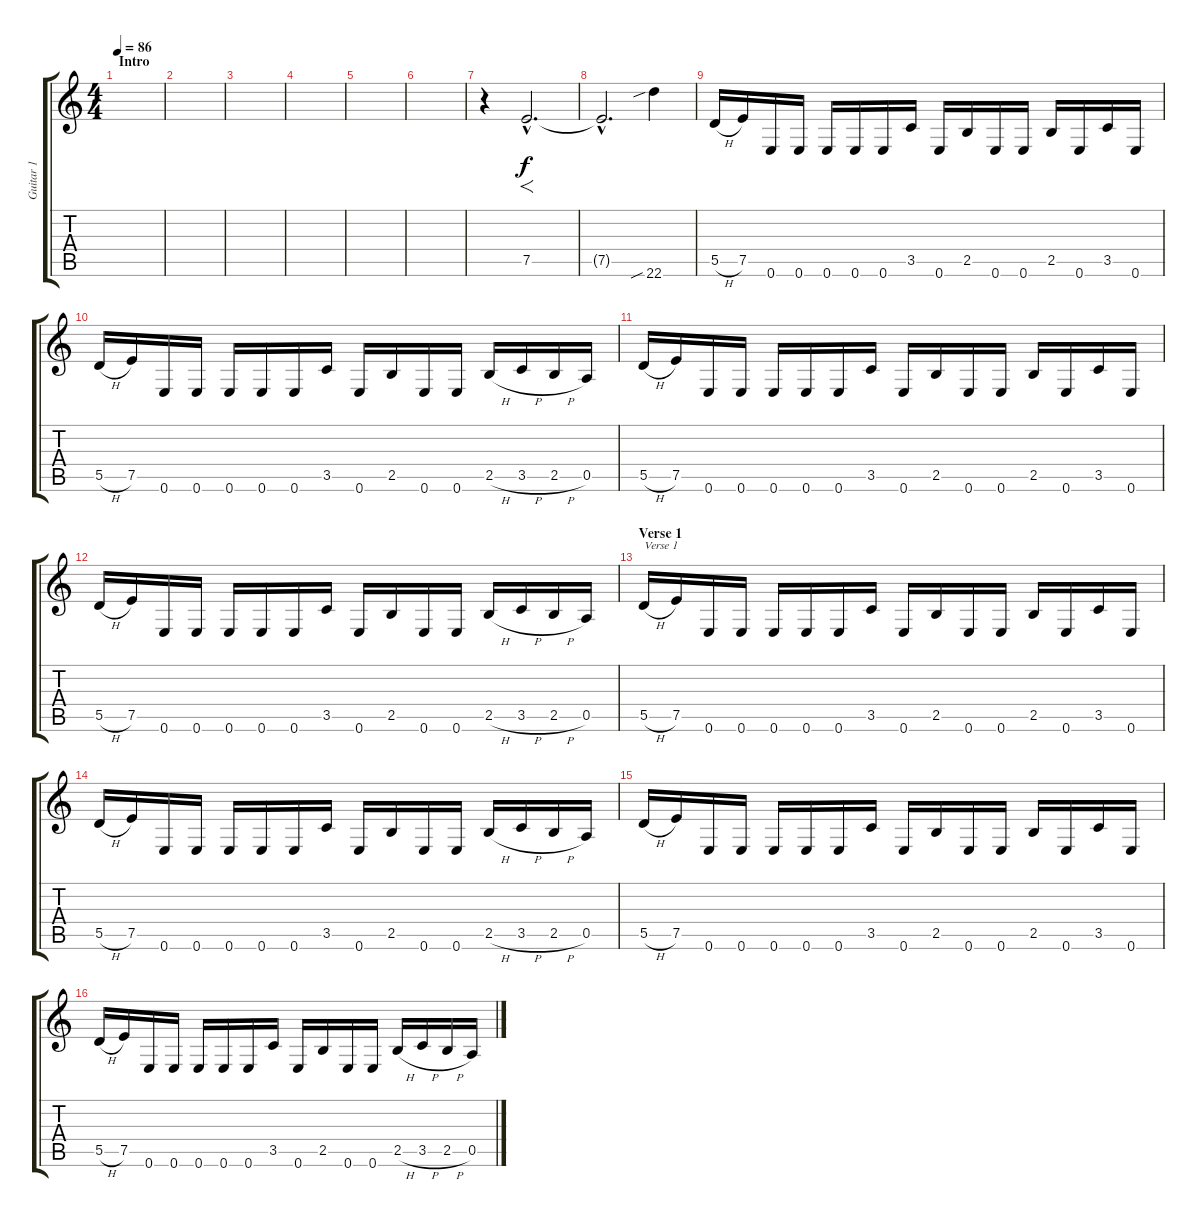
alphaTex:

\track ("Guitar 1" "Guitar 1") {instrument distortionguitar}
\staff {score tabs}
\tuning (E4 B3 G3 D3 A2 E2) {hide}
\ts (4 4)
\section ("" "Intro")
\tempo 86
\clef g2
\ks c
|
|
|
|
|
|
r.4 7.5{hac}.2{f d} |
7.5{hac t}.2{d} 22.6{sib}.4 |
5.5{h}.16 7.5.16 0.6.16 0.6.16 0.6.16 0.6.16 0.6.16 3.5.16 0.6.16 2.5.16 0.6.16 0.6.16 2.5.16 0.6.16 3.5.16 0.6.16 |
5.5{h}.16 7.5.16 0.6.16 0.6.16 0.6.16 0.6.16 0.6.16 3.5.16 0.6.16 2.5.16 0.6.16 0.6.16 2.5{h}.16 3.5{h}.16 2.5{h}.16 0.5.16 |
5.5{h}.16 7.5.16 0.6.16 0.6.16 0.6.16 0.6.16 0.6.16 3.5.16 0.6.16 2.5.16 0.6.16 0.6.16 2.5.16 0.6.16 3.5.16 0.6.16 |
5.5{h}.16 7.5.16 0.6.16 0.6.16 0.6.16 0.6.16 0.6.16 3.5.16 0.6.16 2.5.16 0.6.16 0.6.16 2.5{h}.16 3.5{h}.16 2.5{h}.16 0.5.16 |
\section ("" "Verse 1")
5.5{h}.16{txt "Verse 1"} 7.5.16 0.6.16 0.6.16 0.6.16 0.6.16 0.6.16 3.5.16 0.6.16 2.5.16 0.6.16 0.6.16 2.5.16 0.6.16 3.5.16 0.6.16 |
5.5{h}.16 7.5.16 0.6.16 0.6.16 0.6.16 0.6.16 0.6.16 3.5.16 0.6.16 2.5.16 0.6.16 0.6.16 2.5{h}.16 3.5{h}.16 2.5{h}.16 0.5.16 |
5.5{h}.16 7.5.16 0.6.16 0.6.16 0.6.16 0.6.16 0.6.16 3.5.16 0.6.16 2.5.16 0.6.16 0.6.16 2.5.16 0.6.16 3.5.16 0.6.16 |
5.5{h}.16 7.5.16 0.6.16 0.6.16 0.6.16 0.6.16 0.6.16 3.5.16 0.6.16 2.5.16 0.6.16 0.6.16 2.5{h}.16 3.5{h}.16 2.5{h}.16 0.5.16
